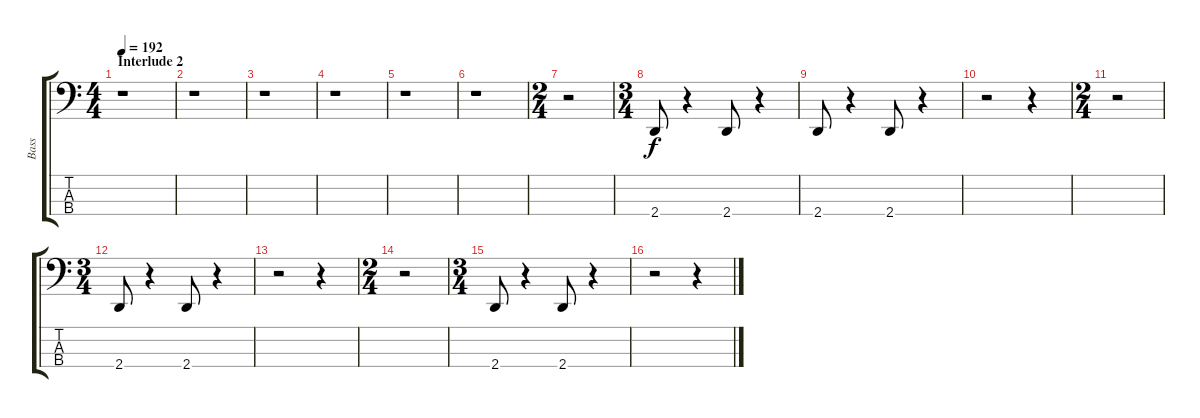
\track ("Bass" "Bass") {instrument electricbassfinger}
\staff {score tabs}
\tuning (F2 C2 G1 C1) {hide}
\ts (4 4)
\section ("" "Interlude 2")
\tempo 192
\clef f4
\ks c
r.1{dy f} |
r.1 |
r.1 |
r.1 |
r.1 |
r.1 |
\ts (2 4)
r.2 |
\ts (3 4)
2.4.8 r.4 2.4.8 r.4 |
2.4.8 r.4 2.4.8 r.4 |
r.2 r.4 |
\ts (2 4)
r.2 |
\ts (3 4)
2.4.8 r.4 2.4.8 r.4 |
r.2 r.4 |
\ts (2 4)
r.2 |
\ts (3 4)
2.4.8 r.4 2.4.8 r.4 |
r.2 r.4
